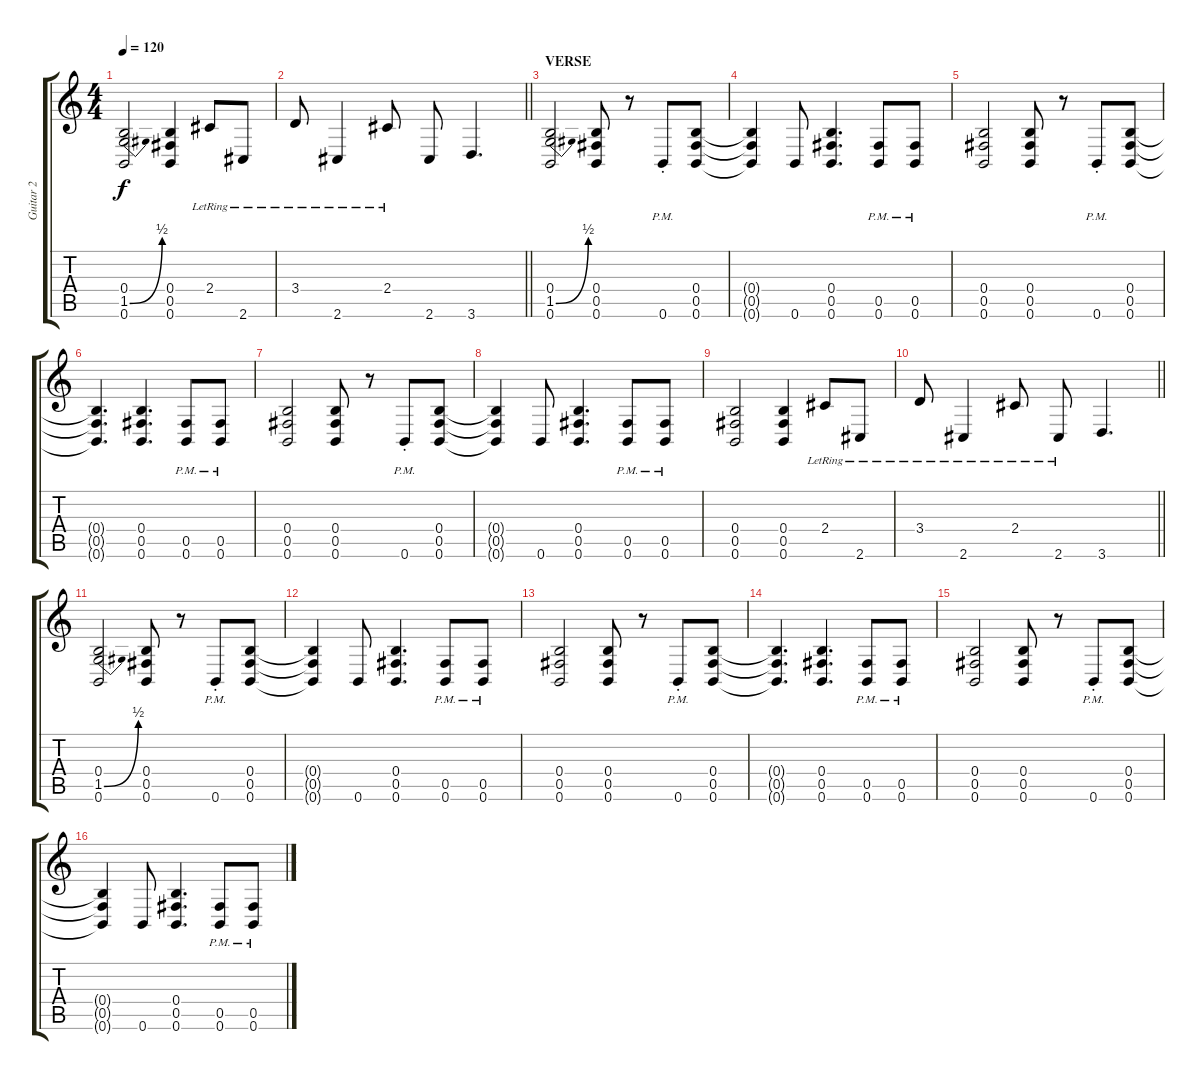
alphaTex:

\track ("Guitar 2" "Guitar 2") {instrument distortionguitar}
\staff {score tabs}
\tuning (Db4 Ab3 E3 B2 Gb2 B1) {hide}
\ts (4 4)
\tempo 120
\clef g2
\ks c
(0.4 1.5{be (bend 0 0 60 2)} 0.6).2{dy f} (0.4 0.5 0.6).4 2.4{lr}.8 2.6{lr}.8 |
\barLineRight lightlight
3.4{lr}.8 2.6{lr}.4 2.4{lr}.8 2.6.8 3.6.4{d} |
\section ("" "VERSE")
(0.4 1.5{be (bend 0 0 60 2)} 0.6).2{balance 16} (0.4 0.5 0.6).8 r.8 0.6{pm st}.8 (0.4 0.5 0.6).8 |
(0.4{t} 0.5{t} 0.6{t}).4 0.6.8 (0.4 0.5 0.6).4{d} (0.5{pm} 0.6{pm}).8 (0.5{pm} 0.6{pm}).8 |
(0.4 0.5 0.6).2 (0.4 0.5 0.6).8 r.8 0.6{pm st}.8 (0.4 0.5 0.6).8 |
(0.4{t} 0.5{t} 0.6{t}).4{d} (0.4 0.5 0.6).4{d} (0.5{pm} 0.6{pm}).8 (0.5{pm} 0.6{pm}).8 |
(0.4 0.5 0.6).2 (0.4 0.5 0.6).8 r.8 0.6{pm st}.8 (0.4 0.5 0.6).8 |
(0.4{t} 0.5{t} 0.6{t}).4 0.6.8 (0.4 0.5 0.6).4{d} (0.5{pm} 0.6{pm}).8 (0.5{pm} 0.6{pm}).8 |
(0.4 0.5 0.6).2 (0.4 0.5 0.6).4 2.4{lr}.8 2.6{lr}.8 |
\barLineRight lightlight
3.4{lr}.8 2.6{lr}.4 2.4{lr}.8 2.6{lr}.8 3.6.4{d} |
(0.4 1.5{be (bend 0 0 60 2)} 0.6).2 (0.4 0.5 0.6).8 r.8 0.6{pm st}.8 (0.4 0.5 0.6).8 |
(0.4{t} 0.5{t} 0.6{t}).4 0.6.8 (0.4 0.5 0.6).4{d} (0.5{pm} 0.6{pm}).8 (0.5{pm} 0.6{pm}).8 |
(0.4 0.5 0.6).2 (0.4 0.5 0.6).8 r.8 0.6{pm st}.8 (0.4 0.5 0.6).8 |
(0.4{t} 0.5{t} 0.6{t}).4{d} (0.4 0.5 0.6).4{d} (0.5{pm} 0.6{pm}).8 (0.5{pm} 0.6{pm}).8 |
(0.4 0.5 0.6).2 (0.4 0.5 0.6).8 r.8 0.6{pm st}.8 (0.4 0.5 0.6).8 |
(0.4{t} 0.5{t} 0.6{t}).4 0.6.8 (0.4 0.5 0.6).4{d} (0.5{pm} 0.6{pm}).8 (0.5{pm} 0.6{pm}).8
